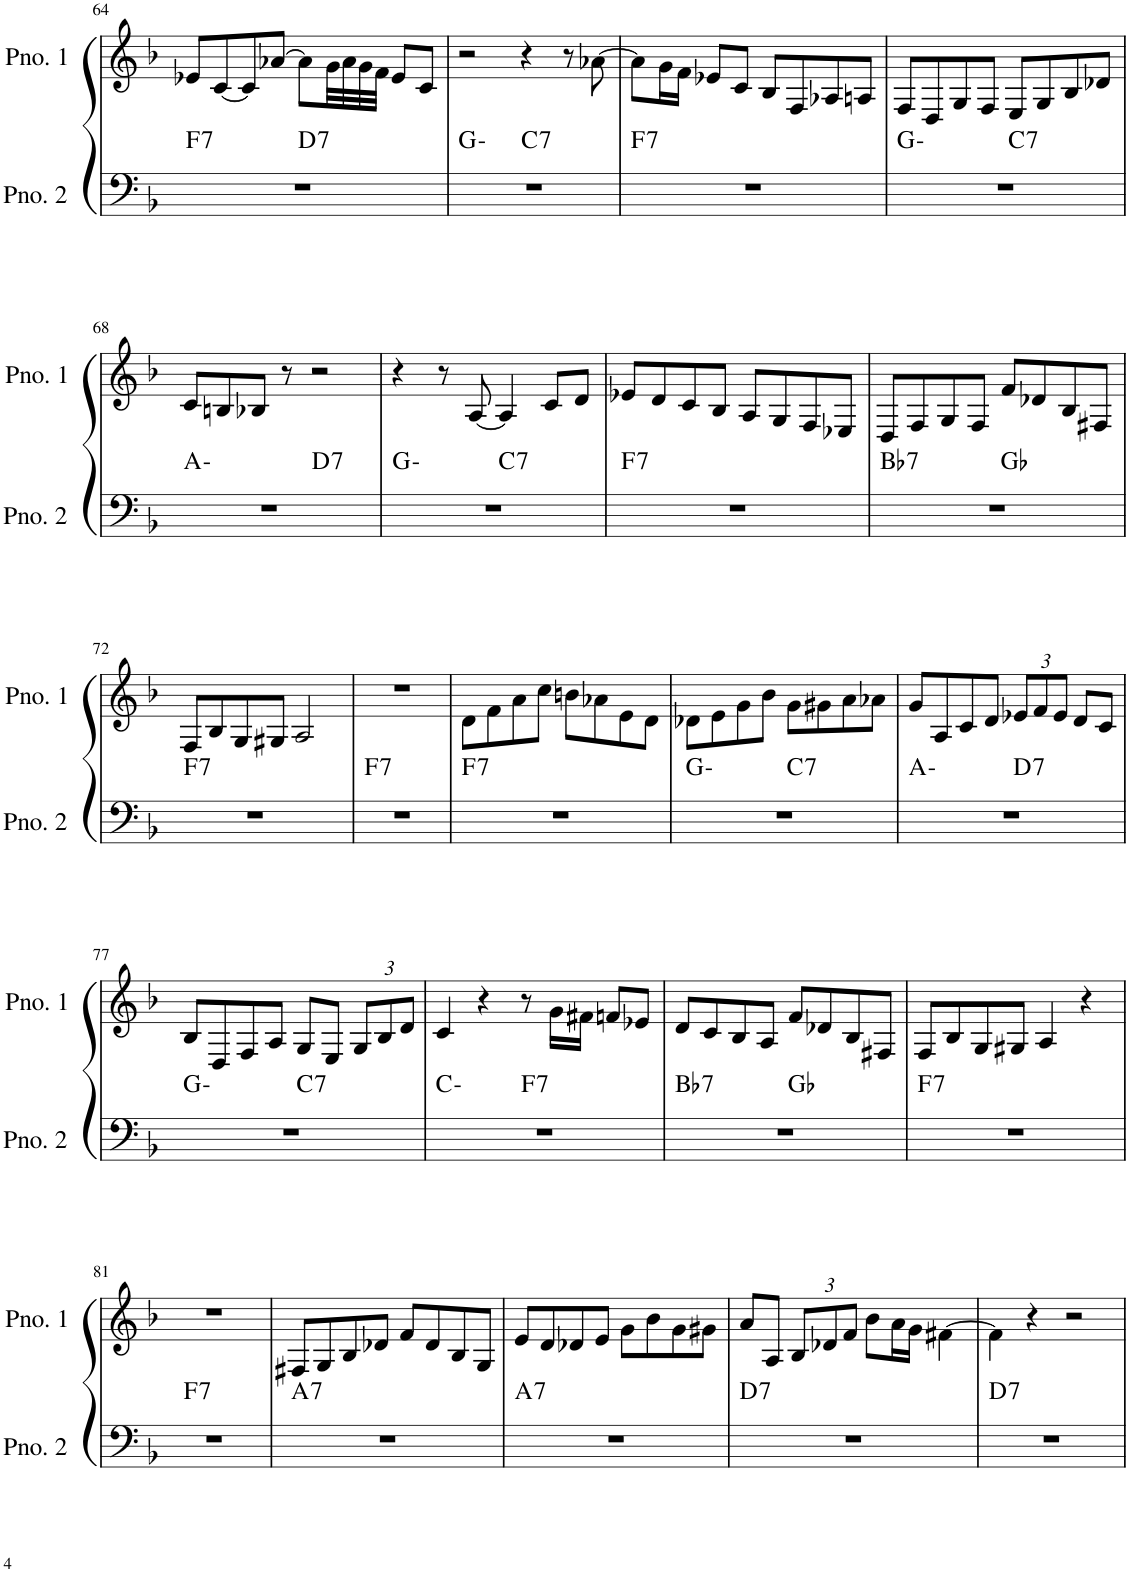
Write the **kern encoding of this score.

**kern	**harte	**kern
*part2	*part2	*part1
*staff2	*	*staff1
*I"ピアノ 2	*	*I"ピアノ 1
!!LO:PB:g=z
*clefF4	*	*clefG2
*k[b-]	*	*k[b-]
*M4/4	*	*M4/4
=64	=64	=64
!	!LO:H:kt=7	!
*^	*	*
1r	2ryy	F:7	8e-X/L
.	.	.	[8c/
.	.	.	8c/]
.	.	.	[8a-X/J
!	!	!LO:H:kt=7	!
.	2ryy	D:7	8a-\L]
.	.	.	32g\LL
.	.	.	32a-\
.	.	.	32g\
.	.	.	32f\JJJ
.	.	.	8e-/L
.	.	.	8c/J
=65	=65	=65	=65
1r	2ryy	G:min	2r
!	!	!LO:H:kt=7	!
.	2ryy	C:7	4r
.	.	.	8r
.	.	.	[8a-X\
=66	=66	=66	=66
!	!	!LO:H:kt=7	!
*v	*v	*	*
1r	F:7	8a-\L]
.	.	16g\L
.	.	16f\JJ
.	.	8e-X/L
.	.	8c/J
.	.	8B-/L
.	.	8F/
.	.	8A-X/
.	.	8An/J
=67	=67	=67
*^	*	*
1r	2ryy	G:min	8F/L
.	.	.	8D/
.	.	.	8G/
.	.	.	8F/J
!	!	!LO:H:kt=7	!
.	2ryy	C:7	8E/L
.	.	.	8G/
.	.	.	8B-/
.	.	.	8d-X/J
!!LO:LB:g=z
=68	=68	=68	=68
1r	2ryy	A:min	8c/L
.	.	.	8Bn/
.	.	.	8B-X/J
.	.	.	8r
!	!	!LO:H:kt=7	!
.	2ryy	D:7	2r
=69	=69	=69	=69
1r	2ryy	G:min	4r
.	.	.	8r
.	.	.	[8A/
!	!	!LO:H:kt=7	!
.	2ryy	C:7	4A/]
.	.	.	8c/L
.	.	.	8d/J
=70	=70	=70	=70
!	!	!LO:H:kt=7	!
*v	*v	*	*
1r	F:7	8e-X/L
.	.	8d/
.	.	8c/
.	.	8B-/J
.	.	8A/L
.	.	8G/
.	.	8F/
.	.	8E-X/J
=71	=71	=71
!	!LO:H:kt=7	!
*^	*	*
1r	2ryy	Bb:7	8D/L
.	.	.	8F/
.	.	.	8G/
.	.	.	8F/J
.	2ryy	Gb:maj	8f/L
.	.	.	8d-X/
.	.	.	8B-/
.	.	.	8F#X/J
!!LO:LB:g=z
=72	=72	=72	=72
!	!	!LO:H:kt=7	!
*v	*v	*	*
1r	F:7	8F/L
.	.	8B-/
.	.	8G/
.	.	8G#X/J
.	.	2A/
=73	=73	=73
!	!LO:H:kt=7	!
1r	F:7	1r
=74	=74	=74
!	!LO:H:kt=7	!
1r	F:7	8d\L
.	.	8f\
.	.	8a\
.	.	8cc\J
.	.	8bn\L
.	.	8a-X\
.	.	8e\
.	.	8d\J
=75	=75	=75
*^	*	*
1r	2ryy	G:min	8d-X\L
.	.	.	8e\
.	.	.	8g\
.	.	.	8b-\J
!	!	!LO:H:kt=7	!
.	2ryy	C:7	8g\L
.	.	.	8g#X\
.	.	.	8a\
.	.	.	8a-X\J
=76	=76	=76	=76
1r	2ryy	A:min	8g/L
.	.	.	8A/
.	.	.	8c/
.	.	.	8d/J
*	*	*	*Xbrackettup
!	!	!LO:H:kt=7	!
.	2ryy	D:7	12e-X/L
.	.	.	12f/
.	.	.	12e-/J
.	.	.	8d/L
.	.	.	8c/J
!!LO:LB:g=z
=77	=77	=77	=77
1r	2ryy	G:min	8B-/L
.	.	.	8D/
.	.	.	8F/
.	.	.	8A/J
!	!	!LO:H:kt=7	!
.	2ryy	C:7	8G/L
.	.	.	8E/J
.	.	.	12G/L
.	.	.	12B-/
.	.	.	12d/J
=78	=78	=78	=78
1r	2ryy	C:min	4c/
.	.	.	4r
!	!	!LO:H:kt=7	!
.	2ryy	F:7	8r
.	.	.	16g\LL
.	.	.	16f#X\JJ
.	.	.	8fn/L
.	.	.	8e-X/J
=79	=79	=79	=79
!	!	!LO:H:kt=7	!
1r	2ryy	Bb:7	8d/L
.	.	.	8c/
.	.	.	8B-/
.	.	.	8A/J
.	2ryy	Gb:maj	8f/L
.	.	.	8d-X/
.	.	.	8B-/
.	.	.	8F#X/J
=80	=80	=80	=80
!	!	!LO:H:kt=7	!
*v	*v	*	*
1r	F:7	8F/L
.	.	8B-/
.	.	8G/
.	.	8G#X/J
.	.	4A/
.	.	4r
!!LO:LB:g=z
=81	=81	=81
!	!LO:H:kt=7	!
1r	F:7	1r
=82	=82	=82
!	!LO:H:kt=7	!
1r	A:7	8F#X/L
.	.	8G/
.	.	8B-/
.	.	8d-X/J
.	.	8f/L
.	.	8d-/
.	.	8B-/
.	.	8G/J
=83	=83	=83
!	!LO:H:kt=7	!
1r	A:7	8e/L
.	.	8d/
.	.	8d-X/
.	.	8e/J
.	.	8g\L
.	.	8b-\
.	.	8g\
.	.	8g#X\J
=84	=84	=84
!	!LO:H:kt=7	!
1r	D:7	8a/L
.	.	8A/J
.	.	12B-/L
.	.	12d-X/
.	.	12f/J
.	.	8b-\L
.	.	16a\L
.	.	16g\JJ
.	.	[4f#X\
=85	=85	=85
!	!LO:H:kt=7	!
1r	D:7	4f#\]
.	.	4r
.	.	2r
=	=	=
*-	*-	*-
